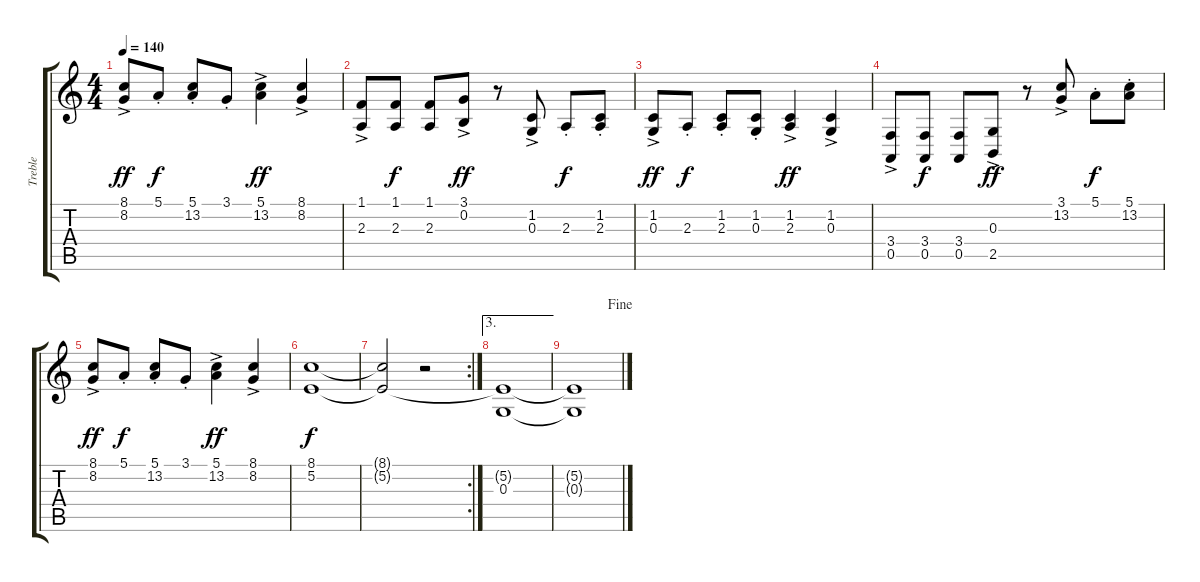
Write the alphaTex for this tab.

\track ("Treble" "Treble") {instrument acousticgrandpiano}
\staff {score tabs}
\tuning (E4 B3 G3 D3 A2 E2) {hide}
\ts (4 4)
\tempo 140
\clef g2
\ks c
(8.1{ac} 8.2{ac}).8{dy ff} 5.1{st}.8{dy f} (5.1{st} 13.2{st}).8 3.1{st}.8 (5.1{ac} 13.2{ac}).4{dy ff} (8.1{ac} 8.2{ac}).4 |
(1.1{ac} 2.3{ac}).8 (1.1 2.3).8{dy f} (1.1 2.3).8 (3.1{ac} 0.2{ac}).8{dy ff} r.8 (1.2{ac} 0.3{ac}).8 2.3{st}.8{dy f} (1.2{st} 2.3{st}).8 |
(1.2{ac} 0.3{ac}).8{dy ff} 2.3{st}.8{dy f} (1.2{st} 2.3{st}).8 (1.2{st} 0.3{st}).8 (1.2{ac} 2.3{ac}).4{dy ff} (1.2{ac} 0.3{ac}).4 |
(3.4{ac} 0.5{ac}).8 (3.4 0.5).8{dy f} (3.4 0.5).8 (0.3{ac} 2.5{ac}).8{dy ff} r.8 (3.1{ac} 13.2{ac}).8 5.1{st}.8{dy f} (5.1{st} 13.2{st}).8 |
(8.1{ac} 8.2{ac}).8{dy ff} 5.1{st}.8{dy f} (5.1{st} 13.2{st}).8 3.1{st}.8 (5.1{ac} 13.2{ac}).4{dy ff} (8.1{ac} 8.2{ac}).4 |
(8.1 5.2).1{dy f} |
\rc 2
(8.1{t} 5.2{t}).2 r.2 |
\ae 3
(5.2{t} 0.3).1 |
\jump fine
(5.2{t} 0.3{t}).1
